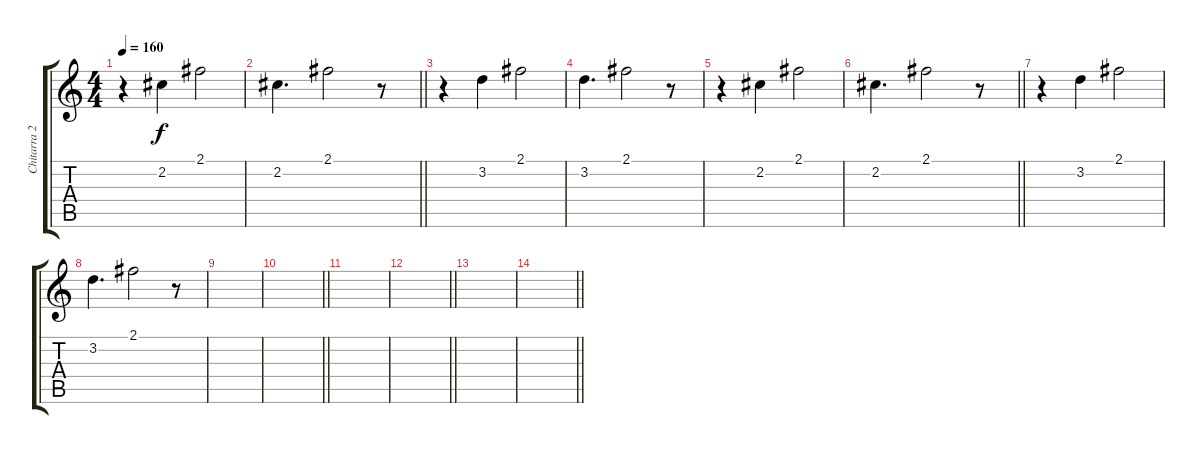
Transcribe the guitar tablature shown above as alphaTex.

\track ("Chitarra 2" "Chitarra 2") {instrument distortionguitar}
\staff {score tabs}
\tuning (E4 B3 G3 D3 A2 E2) {hide}
\ts (4 4)
\tempo 160
\clef g2
\ks c
r.4{dy f} 2.2.4 2.1.2 |
\barLineRight lightlight
2.2.4{d} 2.1.2 r.8 |
r.4 3.2.4 2.1.2 |
3.2.4{d} 2.1.2 r.8 |
r.4 2.2.4 2.1.2 |
\barLineRight lightlight
2.2.4{d} 2.1.2 r.8 |
r.4 3.2.4 2.1.2 |
3.2.4{d} 2.1.2 r.8 |
|
\barLineRight lightlight
|
|
\barLineRight lightlight
|
|
\barLineRight lightlight
